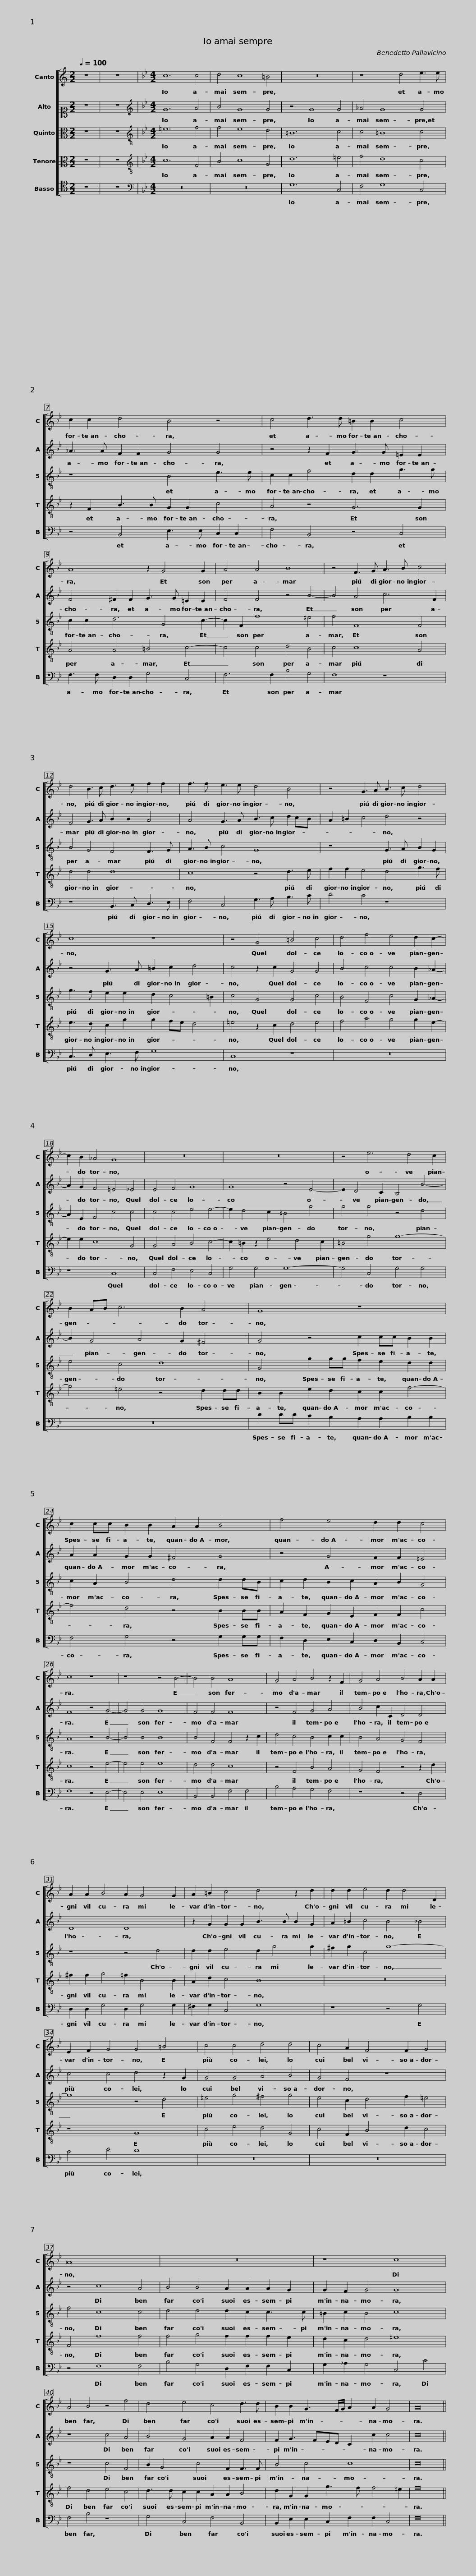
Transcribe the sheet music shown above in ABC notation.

X:1
%%score [ 1 2 3 4 5 ]
L:1/8
Q:1/4=100
M:2/2
I:linebreak $
K:C
V:1 treble
V:2 alto1
V:3 alto
V:4 alto
V:5 tenor
V:1
 z8 | z8 |[K:Bb][M:4/2] c12 c4 | d4 c8 =B4 | z16 |$ %5
 z8 d4 e3 e | c2 c2 d4 B4 z4 | c4 d3 d =B2 B2 c4 |$ A8 z2 G4 G2 | A4 A4 B8 | %10
 z4 F3 G A3 B c4 |$ d4 B3 c d3 e f2 f2 | f3 f e3 e d4 B4 |$ z4 G3 A B3 c d4 |$ c8 z8 | %15
 z4 G4 =B4 c4 | d4 f4 e4 d2 c2- | c2 B2 _A4 G8 |$ z16 | z16 | %20
 z4 e6 d4 c2 | B2 AB c6 B2 A4 |$ G8 z8 | c2 cc B2 B2 A2 A2 B4 |$ f4 e4 d2 d2 c4 |$ %25
 c8 z8 | z8 z4 B4- | B4 B4 A8 | G4 A4 B4 z2 F2 |$ G4 A4 B4 A2 A2 | %30
 A2 A2 B4 A2 G4 G2 | A2 =B2 c4 d4 z2 d2 | d2 d2 e4 d2 d4 D2 |$ E2 F2 G4 G4 =B4 | c4 c4 d4 d4 | %35
 c4 A2 F4 F2 G4 | A16 |$ z16 | z8 c8 | A4 B4 z4 f4 |$ %40
 d4 e4 c4 d3 d | B2 B2 G3 F/G/ A2 A2 G4 | A16 || %43
V:2
 z8 | z8 |[K:Bb][M:4/2][K:treble] G12 A4 | B4 G8 G4 | z4 G8 G4 |$ %5
 _A4 G8 G4 | _A3 A F2 F2 G4 G4 | z4 z2 F2 G3 G =E2 E2 |$ F4 ^F2 F2 G3 G =E2 E2 | F4 F4 z4 B4- | %10
 B4 A4 c6 F2 |$ F4 G3 A B2 B2 A4 | A4 G3 A B3 c d2 cB |$ A2 =B2 c4 d4 z4 |$ z4 G3 A =B2 c2 d4 | %15
 c4 z2 c2 G4 G4 | B4 c4 c4 B2 _A2- | A2 G2 F4 =E4 _E4 |$ E4 F4 G8 | G8 z4 E4- | %20
 E2 D4 C2 B,4 B4- | B2 G4 A4 G2 ^F4 |$ G4 z4 c2 cc B2 B2 | A2 A2 G2 G2 ^F4 G4 |$ z4 G4 F2 F2 =E4 |$ %25
 F8 z4 G4- | G4 G4 G8 | F4 F4 F8 | z4 F4 G4 A4 |$ B4 c2 C2 D4 D4 | %30
 D8 D8 | z2 G2 G2 G2 B3 B B2 G2 | A2 =B2 c4 B4 _B4 |$ c4 c4 d4 z2 G2 | G4 G4 A4 B4 | %35
 G4 F4 z8 | z4 c8 A4 |$ B4 B4 A2 A2 A2 G2 | G2 F2 G4 G8 | z8 c4 A4 |$ %40
 B4 G4 A2 A2 F4 | F2 G3 FED C2 c2 c4 | c16 || %43
V:3
 z8 | z8 |[K:Bb][M:4/2][K:treble-8] =e12 f4 | f4 e8 d4 | =B12 c4 |$ %5
 c4 =B8 c4 | z8 B4 e3 e | c2 c2 f4 d2 d2 g3 g |$ c2 c2 d6 G4 c2- | c2 F2 f8 =e4 | %10
 f4 F8 F4 |$ B4 G4 F4 F3 G | A3 B c4 G8 |$ z8 G3 A B2 G2 |$ g3 f e2 e2 d2 c4 =B2 | %15
 c4 G4 G4 c4 | B4 F4 c4 G2 _A2- | A2 E2 F4 c4 c4 |$ c4 c4 e4 e4- | e2 d4 c2 =B4 g4 | %20
 g4 g4 z4 d4 | e4 c4 d8 |$ G4 g2 gg f2 e2 d2 d2 | c2 A2 B4 d4 d2 dB |$ c2 d2 B2 c2 A2 B2 G4 |$ %25
 A8 z4 B4- | B4 B4 B8 | B4 F4 F4 z2 c2 | d4 c4 B4 c2 c2 |$ B4 A4 G4 F4 | %30
 z8 z4 d4 | d2 d2 e4 d2 g4 g2 | ^f2 g2 c4 g8- |$ g8 z4 d4 | =e4 g4 ^f4 g4 | %35
 e4 c2 d4 f2 =e4 | f4 c8 c4 |$ d4 d4 d2 c2 c3 c | =B2 c2 B4 c8 | z8 c4 F4 |$ %40
 B2 G4 c4 F2 F3 F | B4 c4 c8 | c16 || %43
V:4
 z8 | z8 |[K:Bb][M:4/2][K:treble-8] c12 F4 | B4 c8 G4 | d12 =e4 |$ %5
 f4 d8 c4 | z2 F2 B3 B G2 G2 c4 | A4 z4 G6 G2 |$ A4 A4 =B4 c4- | c4 c4 d4 B4 | %10
 c4 c8 A4 |$ d4 d4 d8 | c8 z4 d3 e |$ f2 f2 e4 d4 g3 f |$ e3 d c2 g2 g2 fe d4 | %15
 =e4 z2 c2 d4 e4 | f4 a4 g4 g2 e2- | e2 e2 c8 G4 |$ G4 A4 B4 c4- | c2 =B2 z2 e4 d4 c2 | %20
 =B4 g4 g8- | g4 =e4 z4 d2 dd |$ B2 B2 e2 d2 c2 c2 f4- | f4 d4 z4 B2 BB |$ A2 F2 G2 E2 F2 F2 c4 |$ %25
 c8 z4 e4- | e4 e4 e8 | d4 d4 c8 | z4 F4 B4 A4 |$ G4 F4 z4 z2 d2 | %30
 ^f2 f2 g4 =f2 B4 B2 | A2 d2 c4 B8 | z16 |$ z8 G8 | c4 e4 d4 G4 | %35
 c4 F2 B4 d2 c4 | F4 f8 f4 |$ f4 g4 f2 f2 f2 e2 | d2 c2 d4 =e8 | f4 d4 e4 c4 |$ %40
 d3 d c2 c2 A2 A2 B4 | d2 G2 G2 g3 f f4 =e2 | f16 || %43
V:5
 z8 | z8 |[K:Bb][M:4/2][K:bass] z16 | z16 | G,12 C,4 |$ %5
 F,4 G,8 C,4 | z4 B,,4 E,3 E, C,2 C,2 | F,4 B,,4 z4 C,4 |$ F,3 F, D,2 D,2 G,4 C,4 | F,6 F,2 B,4 G,4 | %10
 F,8 z8 |$ z8 B,,3 C, D,3 E, | F,4 C,4 G,3 A, B,3 C |$ D4 C4 z8 |$ C,3 D, E,3 F, G,8 | %15
 C,8 z8 | z16 | z8 C,8 |$ C,4 F,4 E,4 C,4 | G,4 G,4 G,8- | %20
 G,4 C,4 G,4 G,4 | z16 |$ D2 DD C2 B,2 A,2 A,2 B,2 B,2 | F,4 G,4 z4 G,2 G,G, |$ F,2 D,2 E,2 C,2 D,2 B,,2 C,4 |$ %25
 F,8 z4 E,4- | E,4 E,4 E,8 | B,,4 B,,4 F,4 F,4 | B,4 A,4 G,4 F,4 |$ z8 z4 D,4 | %30
 D,2 D,2 G,4 D,2 G,4 G,2 | ^F,2 G,2 C,4 G,8 | z8 z4 G,4 |$ C4 E4 D8 | z16 | %35
 z16 | z4 F,8 F,4 |$ B,4 G,4 D,2 F,2 F,2 C,2 | G,2 _A,2 G,4 C,4 C4 | F,4 B,4 z8 |$ %40
 G,4 C,4 F,4 B,,4 | B,,2 E,2 E,2 C,2 F,2 F,2 C,4 | F,16 || %43
